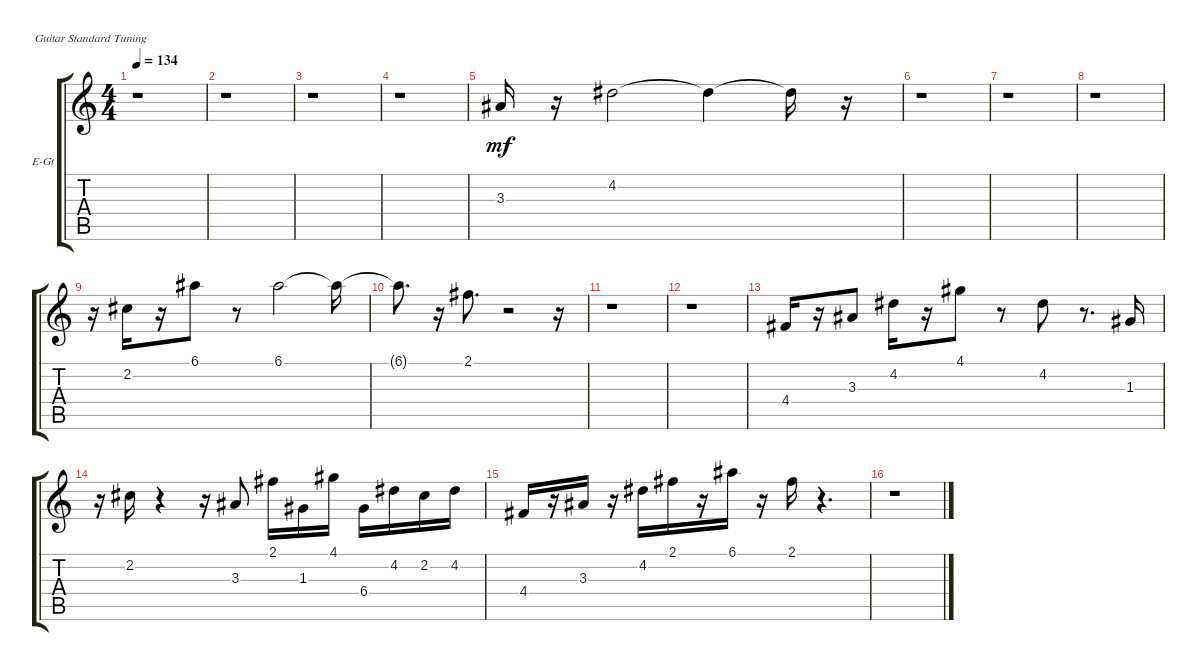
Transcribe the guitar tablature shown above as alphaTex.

\bracketExtendMode groupsimilarinstruments
\firstSystemTrackNameOrientation horizontal
\otherSystemsTrackNameOrientation horizontal
\track ("Guitar 3" "E-Gt") {instrument electricguitarclean}
\staff {score tabs}
\tuning (E4 B3 G3 D3 A2 E2)
\ts (4 4)
\tempo 134
\clef g2
\ks c
r.1{dy mf} |
r.1 |
r.1 |
r.1 |
3.3.16 r.16 4.2.2 4.2{t}.4 4.2{t}.16 r.16 |
r.1 |
r.1 |
r.1 |
r.16 2.2.16 r.16 6.1.8 r.8 6.1.2 6.1{t}.16 |
6.1{t}.8{d} r.16 2.1.8{d} r.2 r.16 |
r.1 |
r.1 |
4.4.16 r.16 3.3.8 4.2.16 r.16 4.1.8 r.8 4.2.8 r.8{d} 1.3.16 |
r.16 2.2.16 r.4 r.16 3.3.8 2.1.16 1.3.16 4.1.16 6.4.16 4.2.16 2.2.16 4.2.16 |
4.4.16 r.16 3.3.16 r.16 4.2.16 2.1.16 r.16 6.1.16 r.16 2.1.16 r.4{d} |
r.1
